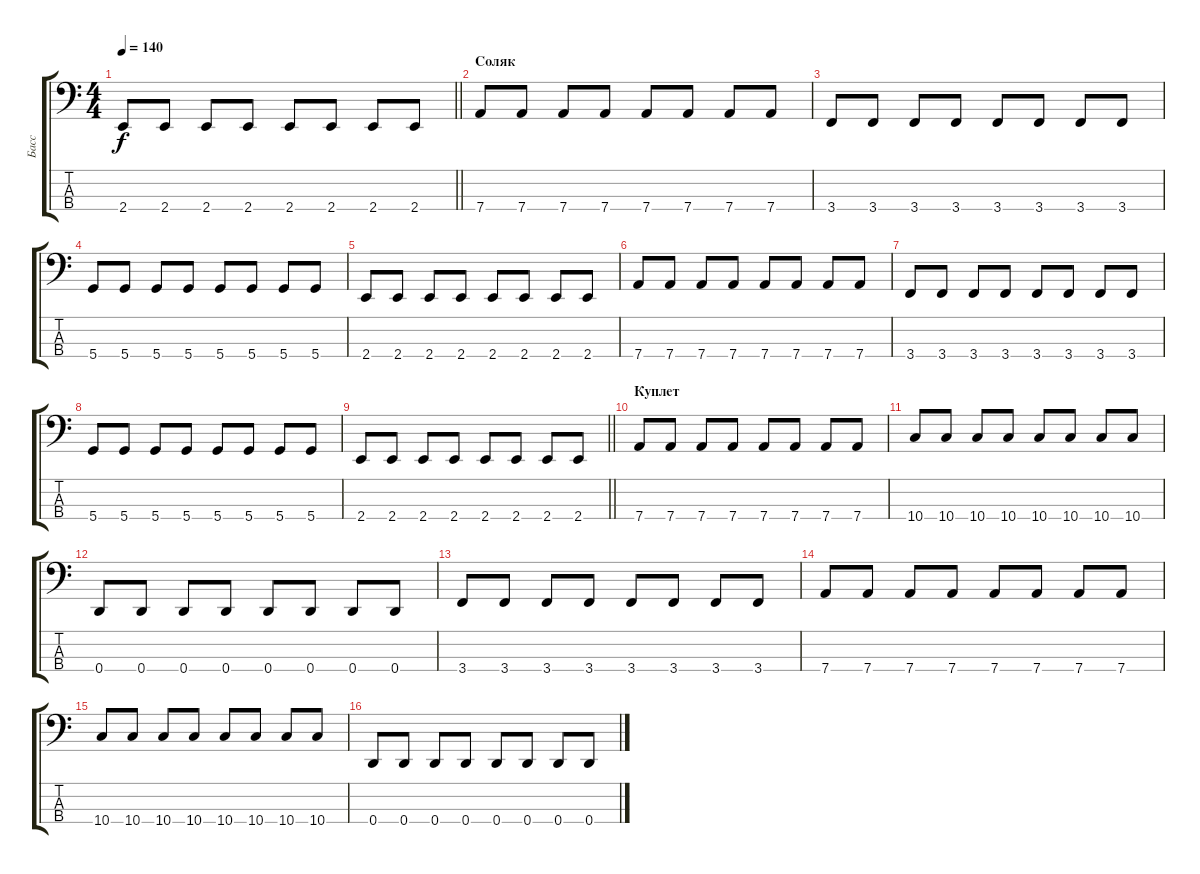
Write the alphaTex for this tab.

\track ("Басс" "Басс") {instrument electricbassfinger}
\staff {score tabs}
\tuning (G2 D2 A1 D1) {hide}
\ts (4 4)
\tempo 140
\clef f4
\barLineRight lightlight
\ks c
2.4.8{dy f} 2.4.8 2.4.8 2.4.8 2.4.8 2.4.8 2.4.8 2.4.8 |
\section ("" "Соляк")
7.4.8 7.4.8 7.4.8 7.4.8 7.4.8 7.4.8 7.4.8 7.4.8 |
3.4.8 3.4.8 3.4.8 3.4.8 3.4.8 3.4.8 3.4.8 3.4.8 |
5.4.8 5.4.8 5.4.8 5.4.8 5.4.8 5.4.8 5.4.8 5.4.8 |
2.4.8 2.4.8 2.4.8 2.4.8 2.4.8 2.4.8 2.4.8 2.4.8 |
7.4.8 7.4.8 7.4.8 7.4.8 7.4.8 7.4.8 7.4.8 7.4.8 |
3.4.8 3.4.8 3.4.8 3.4.8 3.4.8 3.4.8 3.4.8 3.4.8 |
5.4.8 5.4.8 5.4.8 5.4.8 5.4.8 5.4.8 5.4.8 5.4.8 |
\barLineRight lightlight
2.4.8 2.4.8 2.4.8 2.4.8 2.4.8 2.4.8 2.4.8 2.4.8 |
\section ("" "Куплет")
7.4.8 7.4.8 7.4.8 7.4.8 7.4.8 7.4.8 7.4.8 7.4.8 |
10.4.8 10.4.8 10.4.8 10.4.8 10.4.8 10.4.8 10.4.8 10.4.8 |
0.4.8 0.4.8 0.4.8 0.4.8 0.4.8 0.4.8 0.4.8 0.4.8 |
3.4.8 3.4.8 3.4.8 3.4.8 3.4.8 3.4.8 3.4.8 3.4.8 |
7.4.8 7.4.8 7.4.8 7.4.8 7.4.8 7.4.8 7.4.8 7.4.8 |
10.4.8 10.4.8 10.4.8 10.4.8 10.4.8 10.4.8 10.4.8 10.4.8 |
0.4.8 0.4.8 0.4.8 0.4.8 0.4.8 0.4.8 0.4.8 0.4.8
